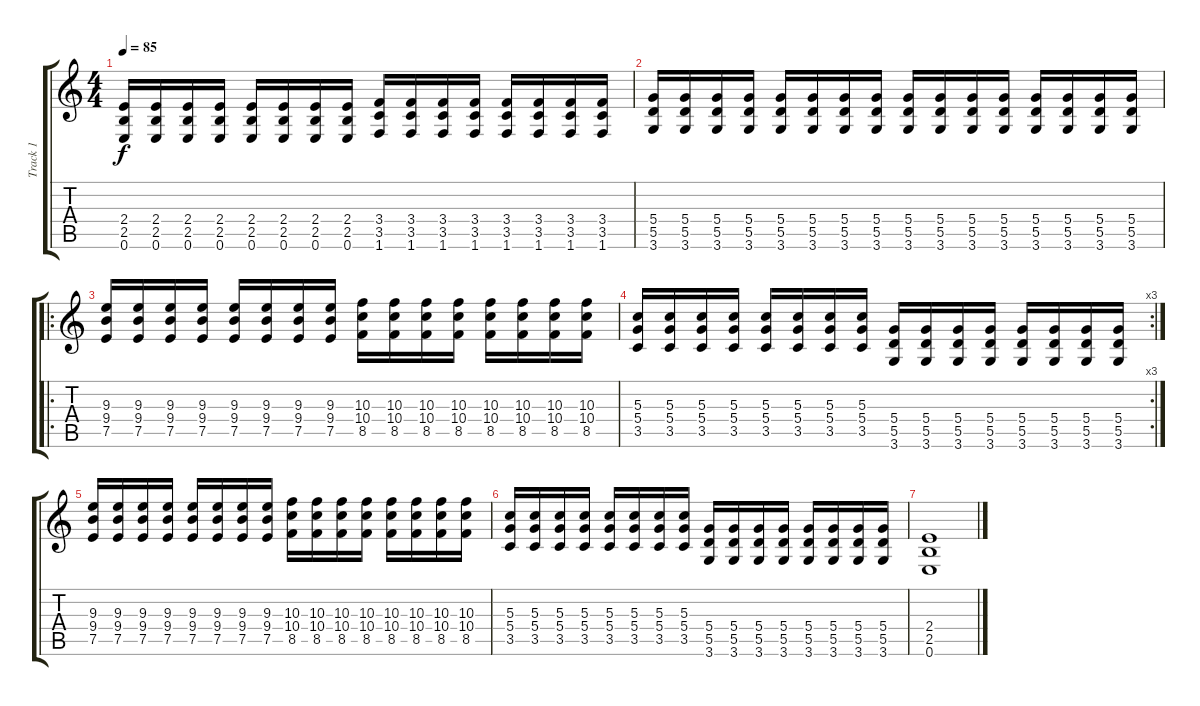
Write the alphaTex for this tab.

\track ("Track 1" "Track 1") {instrument overdrivenguitar}
\staff {score tabs}
\tuning (E4 B3 G3 D3 A2 E2) {hide}
\ts (4 4)
\tempo 85
\clef g2
\ks c
(2.4 2.5 0.6).16{dy f} (2.4 2.5 0.6).16 (2.4 2.5 0.6).16 (2.4 2.5 0.6).16 (2.4 2.5 0.6).16 (2.4 2.5 0.6).16 (2.4 2.5 0.6).16 (2.4 2.5 0.6).16 (3.4 3.5 1.6).16 (3.4 3.5 1.6).16 (3.4 3.5 1.6).16 (3.4 3.5 1.6).16 (3.4 3.5 1.6).16 (3.4 3.5 1.6).16 (3.4 3.5 1.6).16 (3.4 3.5 1.6).16 |
(5.4 5.5 3.6).16 (5.4 5.5 3.6).16 (5.4 5.5 3.6).16 (5.4 5.5 3.6).16 (5.4 5.5 3.6).16 (5.4 5.5 3.6).16 (5.4 5.5 3.6).16 (5.4 5.5 3.6).16 (5.4 5.5 3.6).16 (5.4 5.5 3.6).16 (5.4 5.5 3.6).16 (5.4 5.5 3.6).16 (5.4 5.5 3.6).16 (5.4 5.5 3.6).16 (5.4 5.5 3.6).16 (5.4 5.5 3.6).16 |
\ro
(9.3 9.4 7.5).16 (9.3 9.4 7.5).16 (9.3 9.4 7.5).16 (9.3 9.4 7.5).16 (9.3 9.4 7.5).16 (9.3 9.4 7.5).16 (9.3 9.4 7.5).16 (9.3 9.4 7.5).16 (10.3 10.4 8.5).16 (10.3 10.4 8.5).16 (10.3 10.4 8.5).16 (10.3 10.4 8.5).16 (10.3 10.4 8.5).16 (10.3 10.4 8.5).16 (10.3 10.4 8.5).16 (10.3 10.4 8.5).16 |
\rc 3
(5.3 5.4 3.5).16 (5.3 5.4 3.5).16 (5.3 5.4 3.5).16 (5.3 5.4 3.5).16 (5.3 5.4 3.5).16 (5.3 5.4 3.5).16 (5.3 5.4 3.5).16 (5.3 5.4 3.5).16 (5.4 5.5 3.6).16 (5.4 5.5 3.6).16 (5.4 5.5 3.6).16 (5.4 5.5 3.6).16 (5.4 5.5 3.6).16 (5.4 5.5 3.6).16 (5.4 5.5 3.6).16 (5.4 5.5 3.6).16 |
(9.3 9.4 7.5).16 (9.3 9.4 7.5).16 (9.3 9.4 7.5).16 (9.3 9.4 7.5).16 (9.3 9.4 7.5).16 (9.3 9.4 7.5).16 (9.3 9.4 7.5).16 (9.3 9.4 7.5).16 (10.3 10.4 8.5).16 (10.3 10.4 8.5).16 (10.3 10.4 8.5).16 (10.3 10.4 8.5).16 (10.3 10.4 8.5).16 (10.3 10.4 8.5).16 (10.3 10.4 8.5).16 (10.3 10.4 8.5).16 |
(5.3 5.4 3.5).16 (5.3 5.4 3.5).16 (5.3 5.4 3.5).16 (5.3 5.4 3.5).16 (5.3 5.4 3.5).16 (5.3 5.4 3.5).16 (5.3 5.4 3.5).16 (5.3 5.4 3.5).16 (5.4 5.5 3.6).16 (5.4 5.5 3.6).16 (5.4 5.5 3.6).16 (5.4 5.5 3.6).16 (5.4 5.5 3.6).16 (5.4 5.5 3.6).16 (5.4 5.5 3.6).16 (5.4 5.5 3.6).16 |
(2.4 2.5 0.6).1
